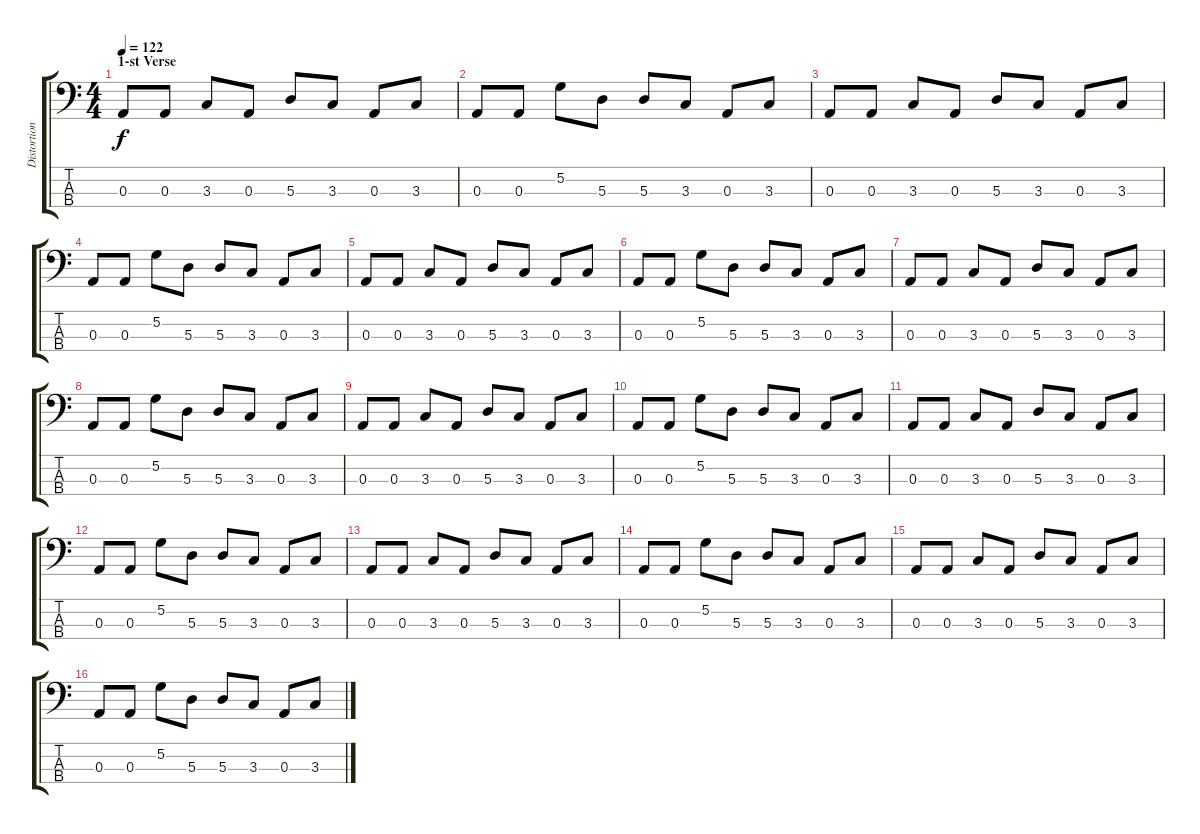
\track ("Distortion Bass" "Distortion") {instrument distortionguitar}
\staff {score tabs}
\tuning (G2 D2 A1 E1) {hide}
\ts (4 4)
\section ("" "1-st Verse")
\tempo 122
\clef f4
\ks c
0.3.8{dy f} 0.3.8 3.3.8 0.3.8 5.3.8 3.3.8 0.3.8 3.3.8 |
0.3.8 0.3.8 5.2.8 5.3.8 5.3.8 3.3.8 0.3.8 3.3.8 |
0.3.8 0.3.8 3.3.8 0.3.8 5.3.8 3.3.8 0.3.8 3.3.8 |
0.3.8 0.3.8 5.2.8 5.3.8 5.3.8 3.3.8 0.3.8 3.3.8 |
0.3.8 0.3.8 3.3.8 0.3.8 5.3.8 3.3.8 0.3.8 3.3.8 |
0.3.8 0.3.8 5.2.8 5.3.8 5.3.8 3.3.8 0.3.8 3.3.8 |
0.3.8 0.3.8 3.3.8 0.3.8 5.3.8 3.3.8 0.3.8 3.3.8 |
0.3.8 0.3.8 5.2.8 5.3.8 5.3.8 3.3.8 0.3.8 3.3.8 |
0.3.8 0.3.8 3.3.8 0.3.8 5.3.8 3.3.8 0.3.8 3.3.8 |
0.3.8 0.3.8 5.2.8 5.3.8 5.3.8 3.3.8 0.3.8 3.3.8 |
0.3.8 0.3.8 3.3.8 0.3.8 5.3.8 3.3.8 0.3.8 3.3.8 |
0.3.8 0.3.8 5.2.8 5.3.8 5.3.8 3.3.8 0.3.8 3.3.8 |
0.3.8 0.3.8 3.3.8 0.3.8 5.3.8 3.3.8 0.3.8 3.3.8 |
0.3.8 0.3.8 5.2.8 5.3.8 5.3.8 3.3.8 0.3.8 3.3.8 |
0.3.8 0.3.8 3.3.8 0.3.8 5.3.8 3.3.8 0.3.8 3.3.8 |
0.3.8 0.3.8 5.2.8 5.3.8 5.3.8 3.3.8 0.3.8 3.3{ss}.8
